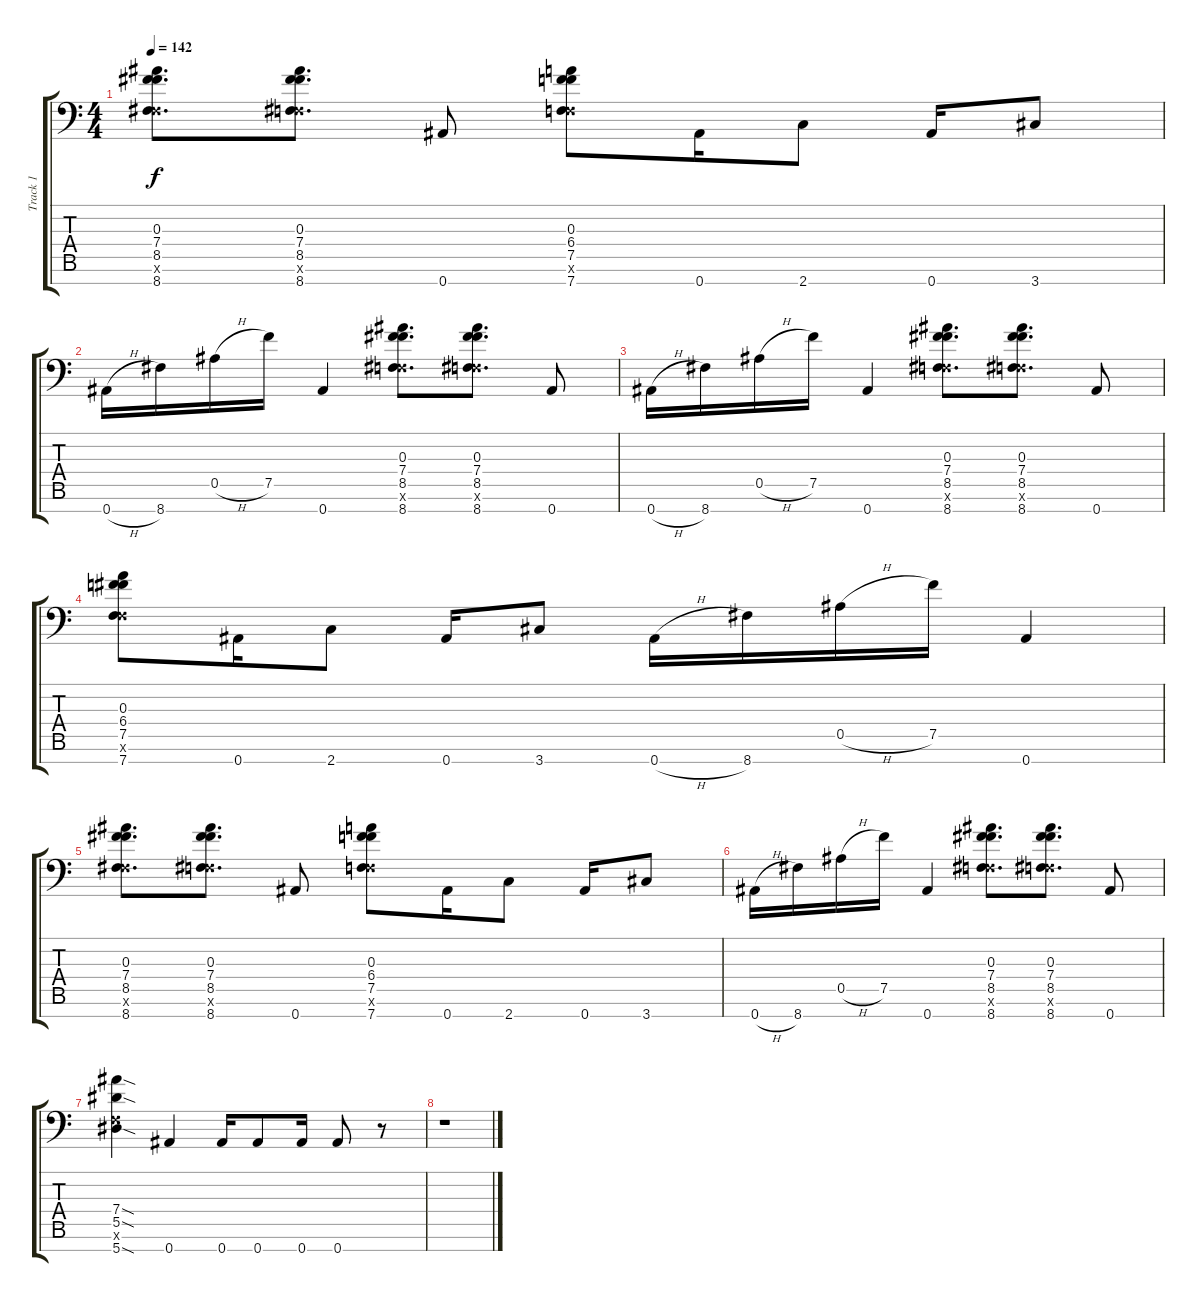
\track ("Track 1" "Track 1") {instrument distortionguitar}
\staff {score tabs}
\tuning (Eb4 Bb3 Gb3 Eb3 Bb2 F2 Bb1) {hide}
\ts (4 4)
\tempo 142
\clef f4
\ks c
(0.3 7.4 8.5 0.6{x} 8.7).8{d dy f} (0.3 7.4 8.5 0.6{x} 8.7).8{d} 0.7.8 (0.3 6.4 7.5 0.6{x} 7.7).8 0.7.16 2.7.8 0.7.16 3.7.8 |
0.7{h}.16 8.7.16 0.5{h}.16 7.5.16 0.7.4 (0.3 7.4 8.5 0.6{x} 8.7).8{d} (0.3 7.4 8.5 0.6{x} 8.7).8{d} 0.7.8 |
0.7{h}.16 8.7.16 0.5{h}.16 7.5.16 0.7.4 (0.3 7.4 8.5 0.6{x} 8.7).8{d} (0.3 7.4 8.5 0.6{x} 8.7).8{d} 0.7.8 |
(0.3 6.4 7.5 0.6{x} 7.7).8 0.7.16 2.7.8 0.7.16 3.7.8 0.7{h}.16 8.7.16 0.5{h}.16 7.5.16 0.7.4 |
(0.3 7.4 8.5 0.6{x} 8.7).8{d} (0.3 7.4 8.5 0.6{x} 8.7).8{d} 0.7.8 (0.3 6.4 7.5 0.6{x} 7.7).8 0.7.16 2.7.8 0.7.16 3.7.8 |
0.7{h}.16 8.7.16 0.5{h}.16 7.5.16 0.7.4 (0.3 7.4 8.5 0.6{x} 8.7).8{d} (0.3 7.4 8.5 0.6{x} 8.7).8{d} 0.7.8 |
(7.4{sod} 5.5{sod} 0.6{x} 5.7{sod}).4 0.7.4 0.7.16 0.7.8 0.7.16 0.7.8 r.8 |
r.1
